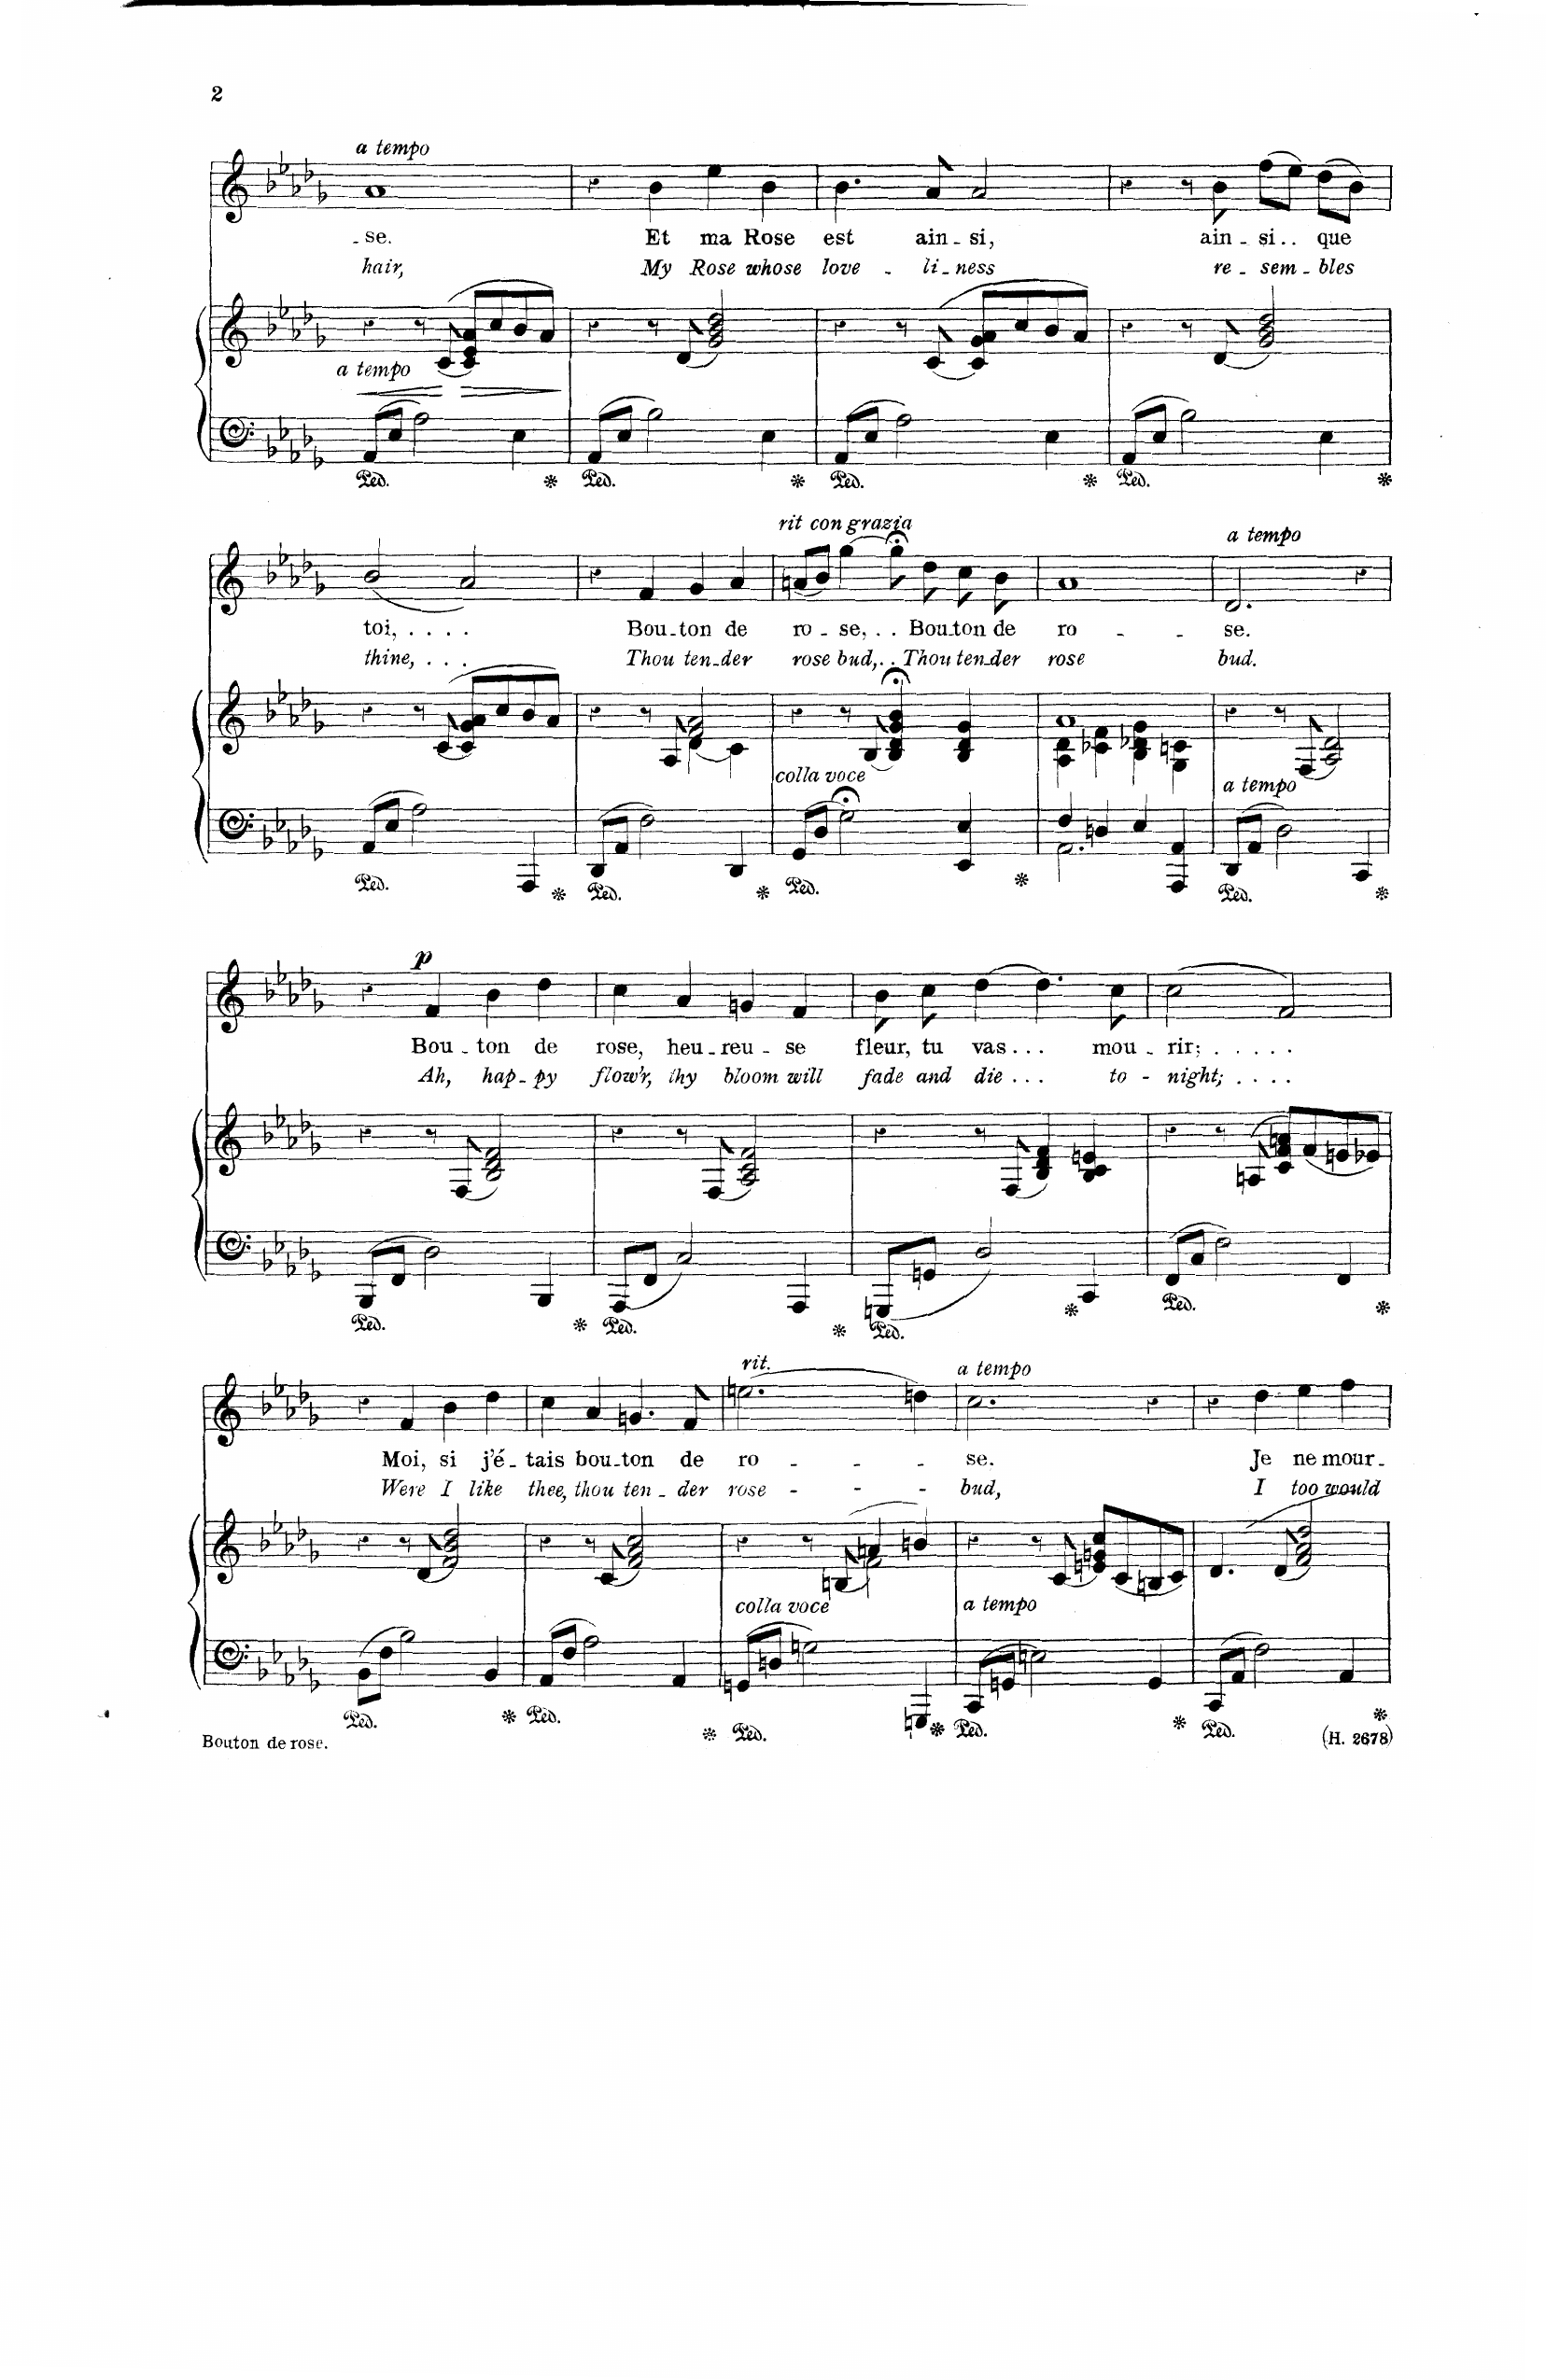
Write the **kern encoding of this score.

**kern	**kern	**dynam	**kern	**text	**text	**dynam
*part2	*part2	*part2	*part1	*part1	*part1	*part1
*staff3	*staff2	*staff2/3	*staff1	*staff1	*staff1	*staff1
*I"Piano	*	*	*I"Voice	*	*	*
*I'Pno	*	*	*	*	*	*
*clefF4	*clefG2	*	*clefG2	*	*	*
*k[b-e-a-d-g-]	*k[b-e-a-d-g-]	*	*k[b-e-a-d-g-]	*	*	*
*M4/4	*M4/4	*	*M4/4	*	*	*
*met(c)	*met(c)	*	*met(c)	*	*	*
=12	=12	=12	=12	=12	=12	=12
!	!	!	!LO:TX:i:t=a tempo	!	!	!
!LO:TX:i:t=a tempo	!	!	!	!	!	!
!	!	!LO:HP:b	!	!	!	!
8AA-/L	4r	<	1a-	-– se.	hair,	.
8E-/J	.	.	.	.	.	.
2A-\	8r	.	.	.	.	.
.	(>[8c/	.	.	.	.	.
.	8c/] 8e-/ 8a-/L	.	.	.	.	.
.	8cc/	.	.	.	.	.
4E-\	8b-/	.	.	.	.	.
.	8a-/J)	.	.	.	.	.
.	.	[	.	.	.	.
=13	=13	=13	=13	=13	=13	=13
8AA-/L	4r	.	4r	.	.	.
8E-/J	.	.	.	.	.	.
2B-\	8r	.	4b-\	Et	My	.
.	(8d-/	.	.	.	.	.
.	2g-/ 2b-/ 2dd-/)	.	4ee-\	ma	Rose	.
4E-\	.	.	4b-\	Rose	whose	.
=14	=14	=14	=14	=14	=14	=14
8AA-/L	4r	.	4.b-\	est	love-	.
8E-/J	.	.	.	.	.	.
2A-\	8r	.	.	.	.	.
.	(>[8c/	.	8a-/	ain-	-li-	.
.	8c/] 8g-/ 8a-/L	.	2a-/	-si,	-ness	.
.	8cc/	.	.	.	.	.
4E-\	8b-/	.	.	.	.	.
.	8a-/J)	.	.	.	.	.
=15	=15	=15	=15	=15	=15	=15
8AA-/L	4r	.	4r	.	.	.
8E-/J	.	.	.	.	.	.
2B-\	8r	.	8r	.	.	.
.	(8d-/	.	8b-\	ain-	re-	.
.	2g-/ 2b-/ 2dd-/)	.	(8ff\L	-si	-sem-	.
.	.	.	8ee-\J)	.	.	.
4E-\	.	.	(8dd-\L	que	-bles	.
.	.	.	8b-\J)	.	.	.
=16	=16	=16	=16	=16	=16	=16
8AA-/L	4r	.	(2b-/	toi,	thine,	.
8E-/J	.	.	.	.	.	.
2A-\	8r	.	.	.	.	.
.	(>[8c/	.	.	.	.	.
.	8c/] 8g-/ 8a-/L	.	2a-/)	.	.	.
.	8cc/	.	.	.	.	.
4AAA-/	8b-/	.	.	.	.	.
.	8a-/J)	.	.	.	.	.
=17	=17	=17	=17	=17	=17	=17
*	*^	*	*	*	*	*
8DD-/L	4r	2ryy	.	4r	.	.	.
8AA-/J	.	.	.	.	.	.	.
2F\	8r	.	.	4f/	Bou-	Thou	.
.	8A-/	.	.	.	.	.	.
.	2f/ 2a-/	(4d-\	.	4g-/	-ton	ten-	.
4DD-/	.	4c\)	.	4a-/	de	-der	.
=18	=18	=18	=18	=18	=18	=18	=18
!	!	!	!	!LO:TX:i:t=rit. con grazia	!	!	!
!LO:TX:i:t=colla voce	!	!	!	!	!	!	!
*	*v	*v	*	*	*	*	*
8GG-/L	4r	.	(8an/L	ro-	rose	.
8D-/J	.	.	8b-/J)	.	.	.
2G-;<\	8r	.	[4gg-\	-se,	bud,	.
.	[8B-/	.	.	.	.	.
.	4B-/];< 4d-/;< 4g-/;< 4b-/;<	.	8gg-;<\]	.	.	.
.	.	.	8dd-\	Bou-	Thou	.
4EE-/ 4E-/	4B-/ 4d-/ 4g-/	.	8cc\	-ton	ten-	.
.	.	.	8b-\	de	-der	.
=19	=19	=19	=19	=19	=19	=19
*^	*^	*	*	*	*	*
4F/	2.AA-\	1a-	4A-\ 4d-\	.	1a-	ro-	rose	.
4Dn/	.	.	4c-X\ 4f\	.	.	.	.	.
4E-/	.	.	4B-\ 4d-X\ 4g-\	.	.	.	.	.
4AAA-/ 4AA-/	4ryy	.	4G-\ 4cn\	.	.	.	.	.
=20	=20	=20	=20	=20	=20	=20	=20	=20
!	!	!	!	!	!LO:TX:i:t=a tempo	!	!	!
!LO:TX:i:t=a tempo	!	!	!	!	!	!	!	!
*v	*v	*	*	*	*	*	*	*
*	*v	*v	*	*	*	*	*
8DD-/L	4r	.	2.d-/	-se.	bud.	.
8AA-/J	.	.	.	.	.	.
2D-\	8r	.	.	.	.	.
.	(8F/	.	.	.	.	.
.	2A-/ 2d-/)	.	.	.	.	.
4CC/	.	.	4r	.	.	.
=21	=21	=21	=21	=21	=21	=21
8BBB-/L	4r	.	4r	.	.	.
8FF/J	.	.	.	.	.	.
!	!	!	!	!	!	!LO:DY:a
2D-\	8r	.	4f/	Bou-	Ah,	p
.	(8F/	.	.	.	.	.
.	2B-/ 2d-/ 2f/)	.	4b-\	-ton	hap-	.
4BBB-/	.	.	4dd-\	de	-py	.
=22	=22	=22	=22	=22	=22	=22
8AAA-/L	4r	.	4cc\	rose,	flow’r,	.
8FF/J	.	.	.	.	.	.
2C/	8r	.	4a-/	heu-	thy	.
.	(8F/	.	.	.	.	.
.	2A-/ 2c/ 2f/)	.	4gn/	-reu-	bloom	.
4AAA-/	.	.	4f/	-se	will	.
=23	=23	=23	=23	=23	=23	=23
8GGGn/L	4r	.	8b-\	fleur,	fade	.
8GGn/J	.	.	8cc\	tu	and	.
2D-/	8r	.	[4dd-\	vas	die	.
.	(8F/	.	.	.	.	.
.	4B-/ 4d-/ 4f/)	.	4.dd-\]	.	.	.
4CC/	4B-/ 4c/ 4en/	.	.	.	.	.
.	.	.	8cc\	mou-	to-	.
=24	=24	=24	=24	=24	=24	=24
8FF/L	4r	.	(2cc\	-rir;	-night;	.
8C/J	.	.	.	.	.	.
2F\	8r	.	.	.	.	.
.	(>8An/	.	.	.	.	.
.	8c/ 8f/ 8an/L)	.	2f/)	.	.	.
.	(8f/	.	.	.	.	.
4FF/	8en/	.	.	.	.	.
.	8e-X/J)	.	.	.	.	.
=25	=25	=25	=25	=25	=25	=25
8BB-\L	4r	.	4r	.	.	.
8F\J	.	.	.	.	.	.
2B-\	8r	.	4f/	Moi,	Were	.
.	(8d-/	.	.	.	.	.
.	2f/ 2b-/ 2dd-/)	.	4b-\	si	I	.
4BB-/	.	.	4dd-\	j’é-	like	.
=26	=26	=26	=26	=26	=26	=26
8AA-/L	4r	.	4cc\	-tais	thee,	.
8F/J	.	.	.	.	.	.
2A-\	8r	.	4a-/	bou-	thou	.
.	(8c/	.	.	.	.	.
.	2f/ 2a-/ 2cc/)	.	4.gn/	-ton	ten-	.
4AA-/	.	.	.	.	.	.
.	.	.	8f/	de	-der	.
=27	=27	=27	=27	=27	=27	=27
*	*^	*	*	*	*	*
!	!	!	!	!LO:TX:i:t=rit.	!	!	!
!LO:TX:i:t=colla voce	!	!	!	!	!	!	!
8GGn/L	4r	2ryy	.	(2.een\	ro	rose	.
8Dn/J	.	.	.	.	.	.	.
2Gn\	8r	.	.	.	.	.	.
.	((<8Bn/	.	.	.	.	.	.
.	4an/	2f\)	.	.	.	.	.
4GGGn/	4bn/)	.	.	4ddn\)	.	.	.
*	*v	*v	*	*	*	*	*
=28	=28	=28	=28	=28	=28	=28
!	!	!	!LO:TX:i:t=a tempo	!	!	!
!LO:TX:i:t=a tempo	!	!	!	!	!	!
8CC/L	4r	.	2.cc\	se.	bud,	.
8GGn/J	.	.	.	.	.	.
2En\	8r	.	.	.	.	.
.	(8c/	.	.	.	.	.
.	8en/ 8gn/ 8cc/L)	.	.	.	.	.
.	(8c/	.	.	.	.	.
4GG/	8Bn/	.	4r	.	.	.
.	8c/J)	.	.	.	.	.
=29	=29	=29	=29	=29	=29	=29
8CC/L	4.d-/	.	4r	.	.	.
8AA-/J	.	.	.	.	.	.
2F\	.	.	4dd-\	Je	I	.
.	(8d-/	.	.	.	.	.
.	2f/ 2a-/ 2dd-/)	.	4ee-\	ne	too	.
4AA-/	.	.	4ff\	mour-	would	.
=	=	=	=	=	=	=
*-	*-	*-	*-	*-	*-	*-
